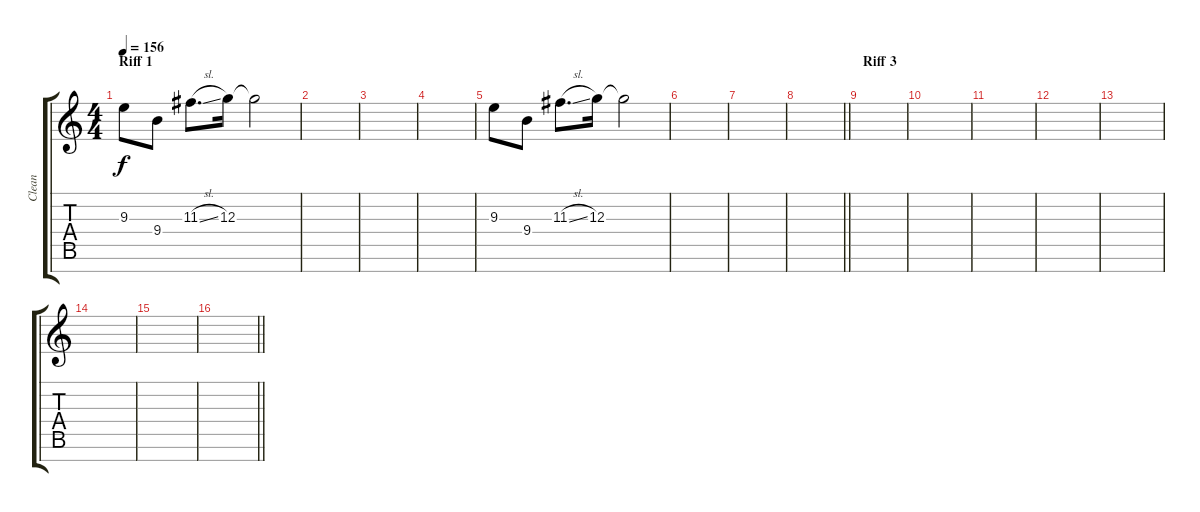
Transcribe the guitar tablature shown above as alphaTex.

\track ("Clean" "Clean") {instrument acousticguitarsteel}
\staff {score tabs}
\tuning (E4 B3 G3 D3 A2 E2 B1) {hide}
\ts (4 4)
\section ("" "Riff 1")
\tempo 156
\clef g2
\ks c
9.3.8{dy f} 9.4.8 11.3{sl}.8{d} 12.3.16 12.3{t}.2 |
|
|
|
9.3.8 9.4.8 11.3{sl}.8{d} 12.3.16 12.3{t}.2 |
|
|
\barLineRight lightlight
|
\section ("" "Riff 3")
|
|
|
|
|
|
|
\barLineRight lightlight
